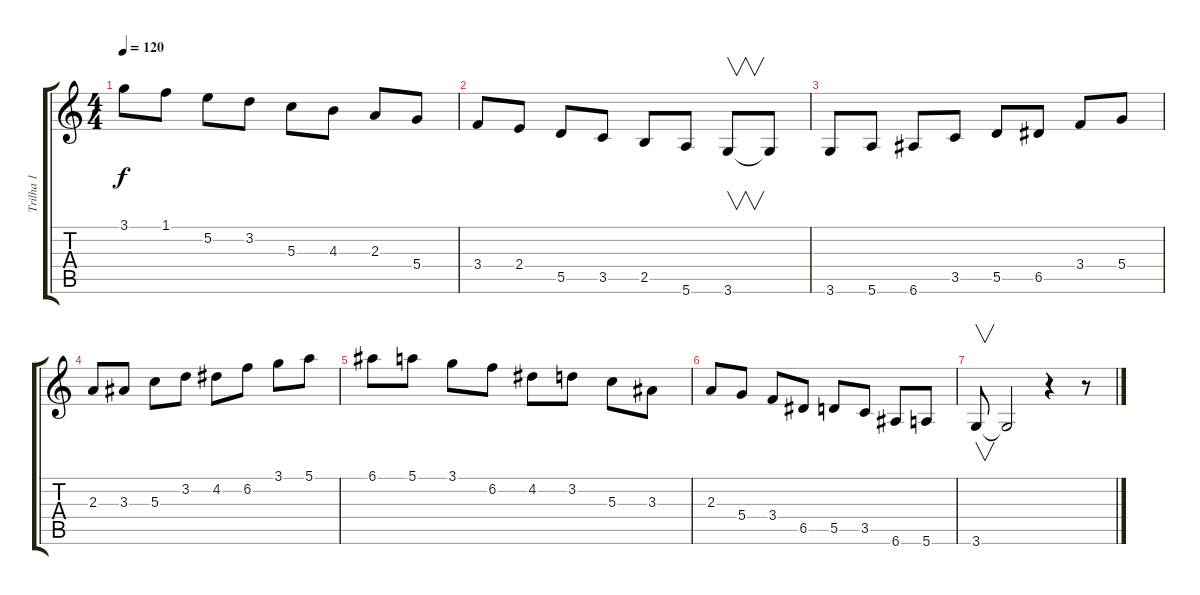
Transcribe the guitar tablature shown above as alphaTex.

\track ("Trilha 1" "Trilha 1") {instrument distortionguitar}
\staff {score tabs}
\tuning (E4 B3 G3 D3 A2 E2) {hide}
\ts (4 4)
\tempo 120
\clef g2
\ks c
3.1.8{dy f} 1.1.8 5.2.8 3.2.8 5.3.8 4.3.8 2.3.8 5.4.8 |
3.4.8 2.4.8 5.5.8 3.5.8 2.5.8 5.6.8 3.6.8{v} 3.6{t}.8 |
3.6.8 5.6.8 6.6.8 3.5.8 5.5.8 6.5.8 3.4.8 5.4.8 |
2.3.8 3.3.8 5.3.8 3.2.8 4.2.8 6.2.8 3.1.8 5.1.8 |
6.1.8 5.1.8 3.1.8 6.2.8 4.2.8 3.2.8 5.3.8 3.3.8 |
2.3.8 5.4.8 3.4.8 6.5.8 5.5.8 3.5.8 6.6.8 5.6.8 |
3.6.8{v} 3.6{t}.2 r.4 r.8
